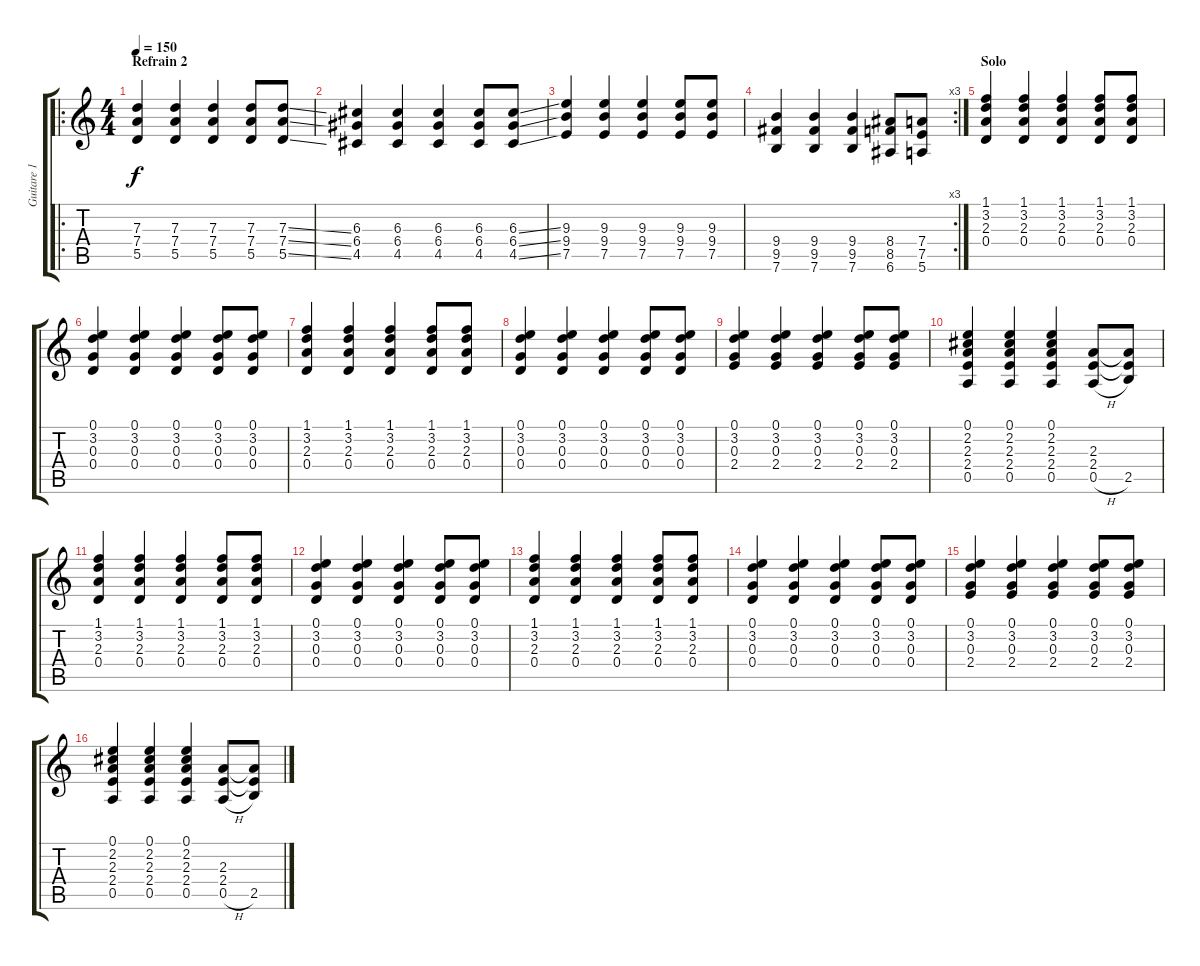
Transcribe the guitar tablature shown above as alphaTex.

\track ("Guitare 1" "Guitare 1") {instrument acousticguitarsteel}
\staff {score tabs}
\tuning (E4 B3 G3 D3 A2 E2) {hide}
\ro
\ts (4 4)
\section ("" "Refrain 2")
\tempo 150
\clef g2
\ks c
(7.3 7.4 5.5).4{dy f} (7.3 7.4 5.5).4 (7.3 7.4 5.5).4 (7.3 7.4 5.5).8 (7.3{ss} 7.4{ss} 5.5{ss}).8 |
(6.3 6.4 4.5).4 (6.3 6.4 4.5).4 (6.3 6.4 4.5).4 (6.3 6.4 4.5).8 (6.3{ss} 6.4{ss} 4.5{ss}).8 |
(9.3 9.4 7.5).4 (9.3 9.4 7.5).4 (9.3 9.4 7.5).4 (9.3 9.4 7.5).8 (9.3 9.4 7.5).8 |
\rc 3
(9.4 9.5 7.6).4 (9.4 9.5 7.6).4 (9.4 9.5 7.6).4 (8.4 8.5 6.6).8 (7.4 7.5 5.6).8 |
\section ("" "Solo")
(1.1 3.2 2.3 0.4).4 (1.1 3.2 2.3 0.4).4 (1.1 3.2 2.3 0.4).4 (1.1 3.2 2.3 0.4).8 (1.1 3.2 2.3 0.4).8 |
(0.1 3.2 0.3 0.4).4 (0.1 3.2 0.3 0.4).4 (0.1 3.2 0.3 0.4).4 (0.1 3.2 0.3 0.4).8 (0.1 3.2 0.3 0.4).8 |
(1.1 3.2 2.3 0.4).4 (1.1 3.2 2.3 0.4).4 (1.1 3.2 2.3 0.4).4 (1.1 3.2 2.3 0.4).8 (1.1 3.2 2.3 0.4).8 |
(0.1 3.2 0.3 0.4).4 (0.1 3.2 0.3 0.4).4 (0.1 3.2 0.3 0.4).4 (0.1 3.2 0.3 0.4).8 (0.1 3.2 0.3 0.4).8 |
(0.1 3.2 0.3 2.4).4 (0.1 3.2 0.3 2.4).4 (0.1 3.2 0.3 2.4).4 (0.1 3.2 0.3 2.4).8 (0.1 3.2 0.3 2.4).8 |
(0.1 2.2 2.3 2.4 0.5).4 (0.1 2.2 2.3 2.4 0.5).4 (0.1 2.2 2.3 2.4 0.5).4 (2.3 2.4 0.5{h}).8 (2.3{t} 2.4{t} 2.5).8 |
(1.1 3.2 2.3 0.4).4 (1.1 3.2 2.3 0.4).4 (1.1 3.2 2.3 0.4).4 (1.1 3.2 2.3 0.4).8 (1.1 3.2 2.3 0.4).8 |
(0.1 3.2 0.3 0.4).4 (0.1 3.2 0.3 0.4).4 (0.1 3.2 0.3 0.4).4 (0.1 3.2 0.3 0.4).8 (0.1 3.2 0.3 0.4).8 |
(1.1 3.2 2.3 0.4).4 (1.1 3.2 2.3 0.4).4 (1.1 3.2 2.3 0.4).4 (1.1 3.2 2.3 0.4).8 (1.1 3.2 2.3 0.4).8 |
(0.1 3.2 0.3 0.4).4 (0.1 3.2 0.3 0.4).4 (0.1 3.2 0.3 0.4).4 (0.1 3.2 0.3 0.4).8 (0.1 3.2 0.3 0.4).8 |
(0.1 3.2 0.3 2.4).4 (0.1 3.2 0.3 2.4).4 (0.1 3.2 0.3 2.4).4 (0.1 3.2 0.3 2.4).8 (0.1 3.2 0.3 2.4).8 |
(0.1 2.2 2.3 2.4 0.5).4 (0.1 2.2 2.3 2.4 0.5).4 (0.1 2.2 2.3 2.4 0.5).4 (2.3 2.4 0.5{h}).8 (2.3{t} 2.4{t} 2.5).8
